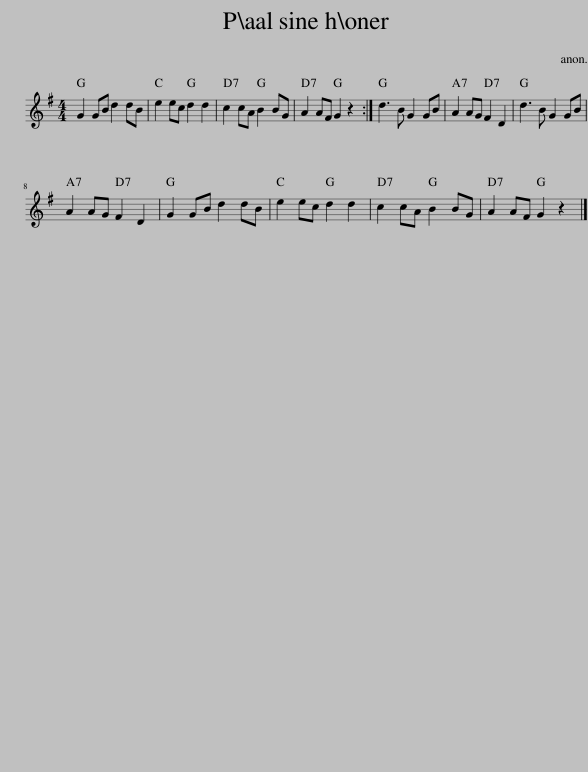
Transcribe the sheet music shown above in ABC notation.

X:1
L:1/8
M:4/4
I:linebreak $
K:G
V:1 treble
V:1
 G2 GB d2 dB | e2 ec d2 d2 | c2 cA B2 BG | A2 AF G2 z2 :| d3 B G2 GB | %5
 A2 AG F2 D2 | d3 B G2 GB |$ A2 AG F2 D2 | G2 GB d2 dB | e2 ec d2 d2 | %10
 c2 cA B2 BG | A2 AF G2 z2 |] %12
